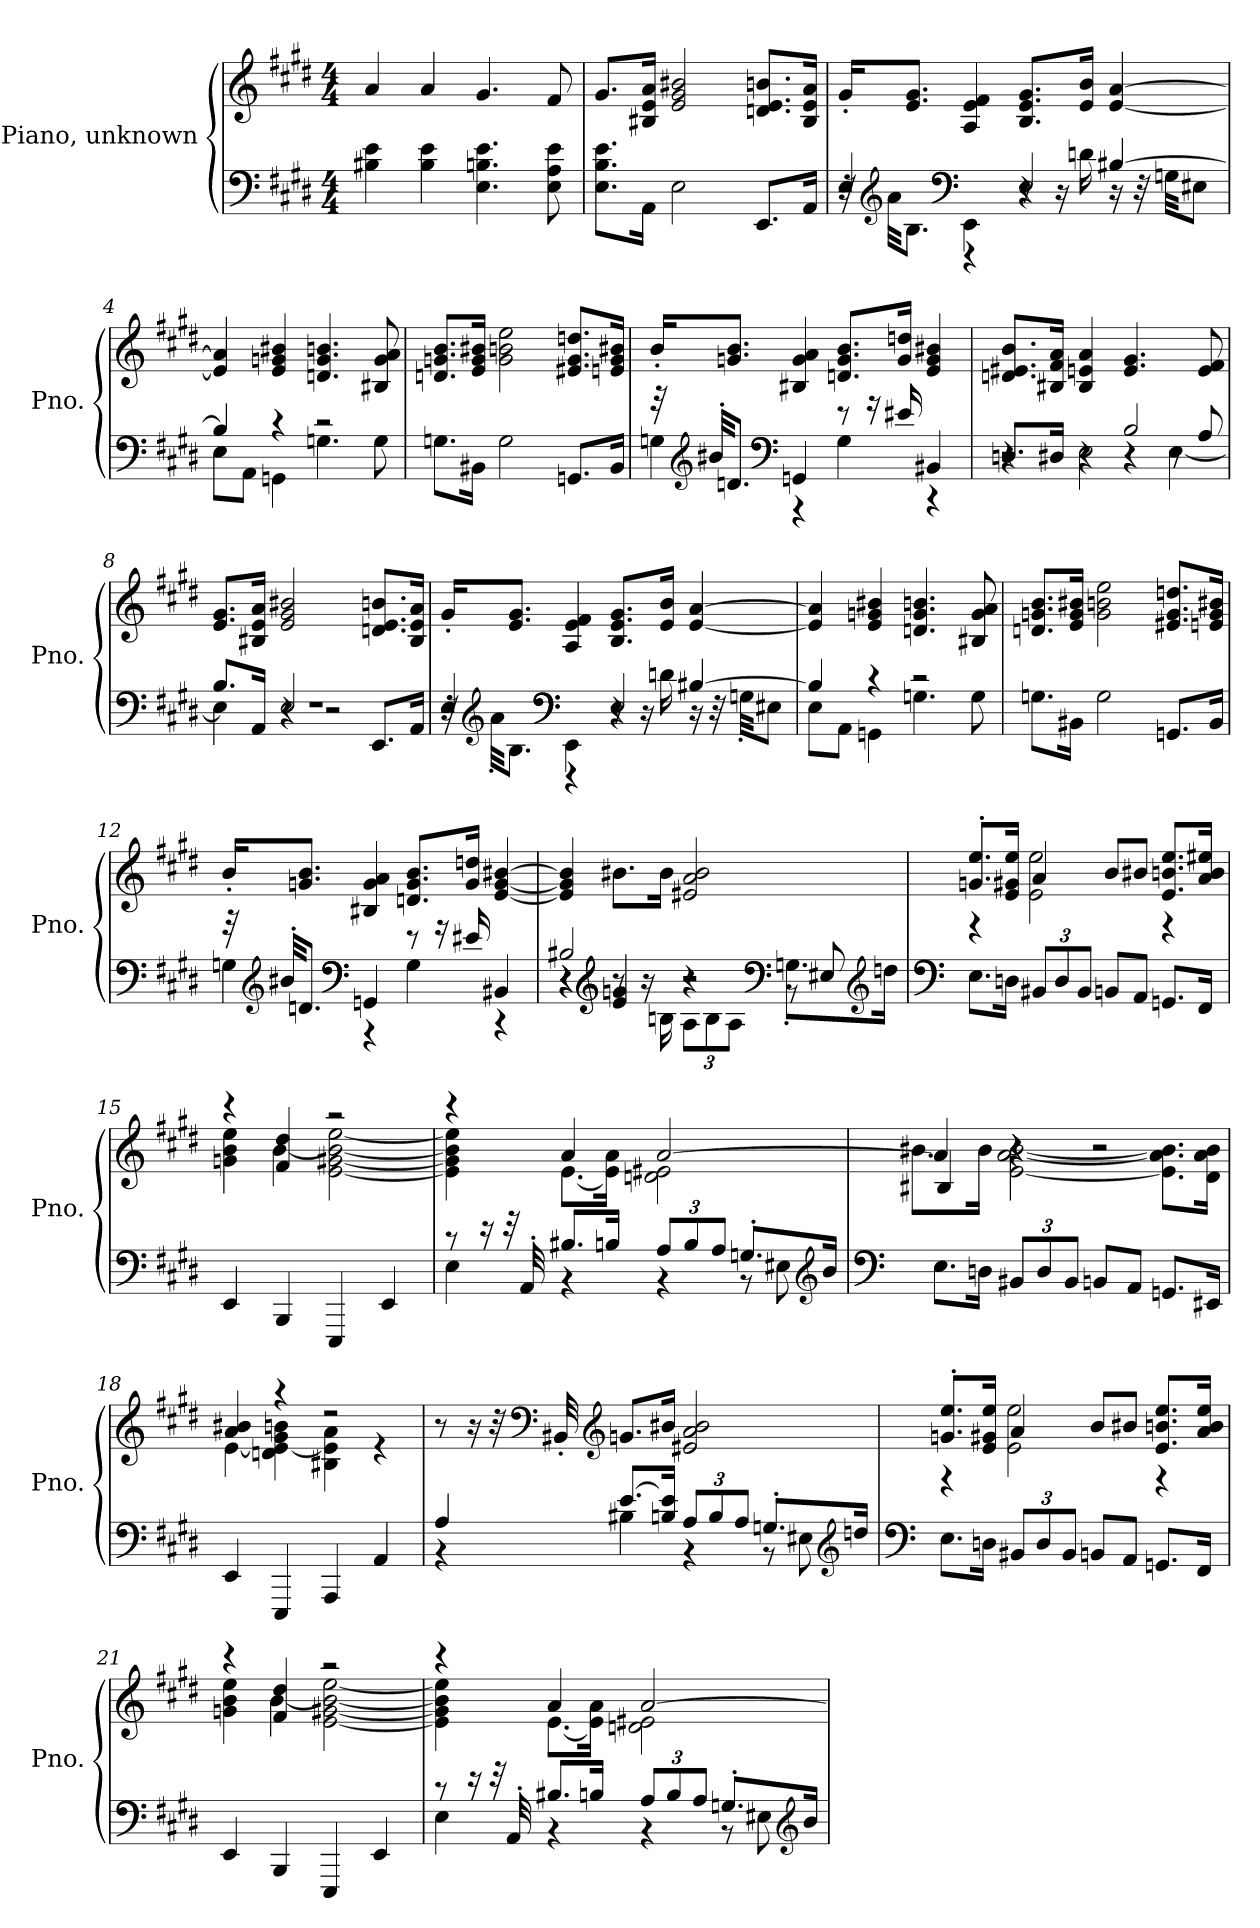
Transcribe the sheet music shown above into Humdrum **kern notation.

**kern	**kern
*part1	*part1
*staff2	*staff1
*I"Piano, unknown	*
*I'Pno.	*
*clefF4	*clefG2
*k[f#c#g#d#]	*k[f#c#g#d#]
*M4/4	*M4/4
*MM120	*MM120
=1	=1
4B#X\ 4e\	4a/
4B#\ 4e\	4a/
4.E\ 4.Bn\ 4.e\	4.g#/
8E\ 8A\ 8e\	8f#/
=2	=2
8.E\ 8.B\ 8.e\L	8.g#/L
16AA\Jk	16B#X/ 16e/ 16a/Jk
2E\	2e/ 2g#/ 2b#X/
8.EE/L	8.dn/ 8.e/ 8.bn/L
16AA/Jk	16B#/ 16e/ 16a/Jk
=3	=3
*^	*
*	*^	*
2r	32r	4E/	16g#'/KL
*clefG2	*	*	*
.	32a\KKL	.	.
.	8.B\J	.	8.e/ 8.g#/J
*clefF4	*	*	*
.	4EE\	4r	4A/ 4e/ 4f#/
4r	8r	2E/	8.B/ 8.e/ 8.g#/L
.	16r	.	.
.	16dn\	.	16e/ 16b/Jk
[4B#X/	16r	.	[4e/ [4a/
.	32r	.	.
.	32Gn\KKL	.	.
.	8E#X\J	.	.
*	*v	*v	*
!!LO:LB:g=z
=4	=4	=4
4B#/]	8E\L	4e/] 4a/]
.	8AA\J	.
4r	4GGn\	4e/ 4gn/ 4b#X/
2r	4.Gn\	4.dn/ 4.g/ 4.bn/
.	8G\	8B#X/ 8g/ 8a/
*v	*v	*
=5	=5
8.Gn\L	8.dn/ 8.gn/ 8.b/L
16BB#X\Jk	16e/ 16g/ 16b#X/Jk
2G\	2g\ 2bn\ 2ee\
8.GGn/L	8.e#X/ 8.g/ 8.ddn/L
16BB#/Jk	16en/ 16g/ 16b#X/Jk
=6	=6
*^	*
32r	4Gn\	16b'/KL
*clefG2	*	*
32b#X'/KKL	.	.
8.dn/J	.	8.gn/ 8.b/J
*clefF4	*	*
4GGn/	4r	4B#X/ 4g/ 4a/
8r	4G\	8.dn/ 8.g/ 8.b/L
16r	.	.
16e#X/	.	16g/ 16ddn/Jk
4BB#X/	4r	4e/ 4g/ 4b#X/
!!LO:LB:g=z
=7	=7	=7
*	*^	*
2r	4r	8.Dn/L	8.dn/ 8.e#X/ 8.b/L
.	.	16D#X/Jk	16B#X/ 16f#/ 16a/Jk
.	2E\	4r	4B#/ 4en/ 4a/
2B/	.	4r	4.e/ 4.g#/
.	[4E\	8r	.
.	.	8A/	8e/ 8f#/
=8	=8	=8	=8
1r	4E\]	8.B/L	8.e/ 8.g#/L
.	.	16AA/Jk	16B#X/ 16e/ 16a/Jk
.	4r	2E/	2e/ 2g#/ 2b#X/
.	2r	.	.
.	.	8.EE/L	8.dn/ 8.e/ 8.bn/L
.	.	16AA/Jk	16B#/ 16e/ 16a/Jk
=9	=9	=9	=9
2r	32r	4E/	16g#'/KL
*clefG2	*	*	*
.	32a'\KKL	.	.
.	8.B\J	.	8.e/ 8.g#/J
*clefF4	*	*	*
.	4EE\	4r	4A/ 4e/ 4f#/
4r	8r	2E/	8.B/ 8.e/ 8.g#/L
.	16r	.	.
.	16dn\	.	16e/ 16b/Jk
[4B#X/	16r	.	[4e/ [4a/
.	32r	.	.
.	32Gn'\KKL	.	.
.	8E#X\J	.	.
*	*v	*v	*
!!LO:LB:g=z
=10	=10	=10
4B#/]	8E\L	4e/] 4a/]
.	8AA\J	.
4r	4GGn\	4e/ 4gn/ 4b#X/
2r	4.Gn\	4.dn/ 4.g/ 4.bn/
.	8G\	8B#X/ 8g/ 8a/
*v	*v	*
=11	=11
8.Gn\L	8.dn/ 8.gn/ 8.b/L
16BB#X\Jk	16e/ 16g/ 16b#X/Jk
2G\	2g\ 2bn\ 2ee\
8.GGn/L	8.e#X/ 8.g/ 8.ddn/L
16BB#/Jk	16en/ 16g/ 16b#X/Jk
=12	=12
*^	*
32r	4Gn\	16b'/KL
*clefG2	*	*
32b#X'/KKL	.	.
8.dn/J	.	8.gn/ 8.b/J
*clefF4	*	*
4GGn/	4r	4B#X/ 4g/ 4a/
8r	4G\	8.dn/ 8.g/ 8.b/L
16r	.	.
16e#X/	.	16g/ 16ddn/Jk
4BB#X/	4r	[4e/ [4g/ [4b#X/
!!LO:LB:g=z
=13	=13	=13
*	*^	*
4r	4r	2B#X/	4e/] 4g/] 4b#/]
*clefG2	*	*	*
4e/ 4gn/	8r	.	8.b#X\L
.	16r	.	.
.	16Bn\	.	16b#\Jk
*	*Xbrackettup	*	*
2r	12A\L	4r	2e#X/ 2a/ 2b#/
.	12B\	.	.
.	12A\J	.	.
*clefF4	*	*	*
.	8.Gn'\L	8r	.
.	.	8E#X/	.
*clefG2	*	*	*
.	16ddn\Jk	.	.
*v	*v	*v	*
=14	=14
*clefF4	*
*	*^
8.E\L	8.gn/' 8.ee/'L	4r
16Dn\Jk	16e/ 16g#X/ 16ee/Jk	.
12BB#X/L	4a/	2e\ 2ee\
12D/	.	.
12BB#/J	.	.
8BBn/L	8b/L	.
8AA/J	8b#X/J	.
8.GGn/L	8.e/ 8.bn/ 8.ee/L	4r
16FF#/Jk	16a/ 16b/ 16ee#X/Jk	.
!!LO:LB:g=z	!!
=15	=15	=15
4EE/	4r	4gn\ 4b\ 4ee\
4BBB/	4f#/ 4dd#/	[4b\
4EEE/	2r	[2e\ [2g#X\ 2b\_ [2ee\
4EE/	.	.
=16	=16	=16
*^	*	*
8r	4E\	4r	4e\] 4g#\] 4b\] 4ee\]
16r	.	.	.
32r	.	.	.
32AA'/	.	.	.
8.B#X/L	4r	4a/	[8.e\L
16Bn/Jk	.	.	16e\] 16a\Jk
12A/L	4r	[2a/	2dn\ 2e#X\
12B/	.	.	.
12A/J	.	.	.
8.Gn'/L	8r	.	.
.	8E#X\	.	.
*clefG2	*	*	*
16b/Jk	.	.	.
*v	*v	*	*
*	*v	*v
=17	=17
*clefF4	*
*	*^
*	*	*^
8.E\L	4a/]	8.b#X\L	4B#X/
16Dn\Jk	.	16b#\Jk	.
12BB#X/L	4r	[2e\ [2a\ [2b#\	4r
12D/	.	.	.
12BB#/J	.	.	.
8BBn/L	2r	.	2r
8AA/J	.	.	.
8.GGn/L	.	8.e\] 8.a\] 8.b#\]L	.
16EE#X/Jk	.	16d#\ 16a\ 16b#\Jk	.
*	*	*v	*v
!!LO:PB:g=z
=18	=18	=18
4EE/	4a/ 4b#X/	[4e\
4EEE/	4r	4dn\ 4e\_ 4g#\ 4bn\
4AAA/	2r	4B#X\ 4e\] 4a\
4AA/	.	4r
*	*v	*v
=19	=19
*^	*
4A/	4r	8r
.	.	16r
.	.	32r
*	*	*clefF4
.	.	32BB#X'/
*	*	*clefG2
[8.e/L	4B#X\	8.gn/L
16Bn/ 16e/]Jk	.	16b#X/Jk
12A/L	4r	2e#X/ 2a/ 2b#/
12B/	.	.
12A/J	.	.
8.Gn'/L	8r	.
.	8E#X\	.
*clefG2	*	*
16ddn/Jk	.	.
*v	*v	*
!!LO:LB:g=z
=20	=20
*clefF4	*
*	*^
8.E\L	8.gn/' 8.ee/'L	4r
16Dn\Jk	16e/ 16g#X/ 16ee/Jk	.
12BB#X/L	4a/	2e\ 2ee\
12D/	.	.
12BB#/J	.	.
8BBn/L	8b/L	.
8AA/J	8b#X/J	.
8.GGn/L	8.e/ 8.bn/ 8.ee/L	4r
16FF#/Jk	16a/ 16b/ 16ee/Jk	.
=21	=21	=21
4EE/	4r	4gn\ 4b\ 4ee\
4BBB/	4f#/ 4dd#/	[4b\
4EEE/	2r	[2e\ [2g#X\ 2b\_ [2ee\
4EE/	.	.
=22	=22	=22
*^	*	*
8r	4E\	4r	4e\] 4g#\] 4b\] 4ee\]
16r	.	.	.
32r	.	.	.
32AA'/	.	.	.
8.B#X/L	4r	4a/	[8.e\L
16Bn/Jk	.	.	16e\] 16a\Jk
12A/L	4r	[2a/	2dn\ 2e#X\
12B/	.	.	.
12A/J	.	.	.
8.Gn'/L	8r	.	.
.	8E#X\	.	.
*clefG2	*	*	*
16b/Jk	.	.	.
*v	*v	*	*
*	*v	*v
=	=
*-	*-
